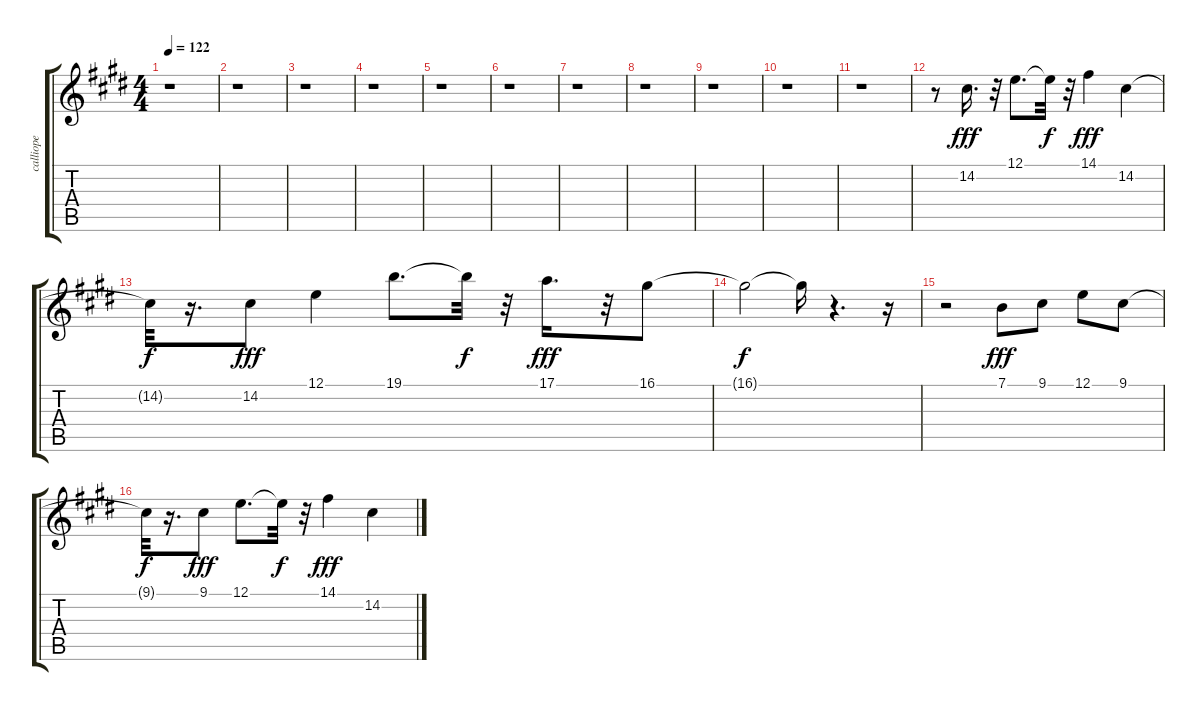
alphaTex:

\track ("calliope" "calliope") {instrument lead3calliope}
\staff {score tabs}
\tuning (E4 B3 G3 D3 A2 E2) {hide}
\ts (4 4)
\tempo 122
\clef g2
\ks e
r.1{dy fff} |
r.1 |
r.1 |
r.1 |
r.1 |
r.1 |
r.1 |
r.1 |
r.1 |
r.1 |
r.1 |
r.8 14.2.16{d} r.32 12.1.8{d} 12.1{t}.32{dy f} r.32 14.1.4{dy fff} 14.2.4 |
14.2{t}.32{dy f} r.16{d} 14.2.8{dy fff} 12.1.4 19.1.8{d} 19.1{t}.32{dy f} r.32 17.1.16{d dy fff} r.32 16.1.8 |
16.1{t}.2{dy f} 16.1{t}.16 r.4{d} r.16 |
r.2 7.1.8{dy fff} 9.1.8 12.1.8 9.1.8 |
9.1{t}.32{dy f} r.16{d} 9.1.8{dy fff} 12.1.8{d} 12.1{t}.32{dy f} r.32 14.1.4{dy fff} 14.2.4
